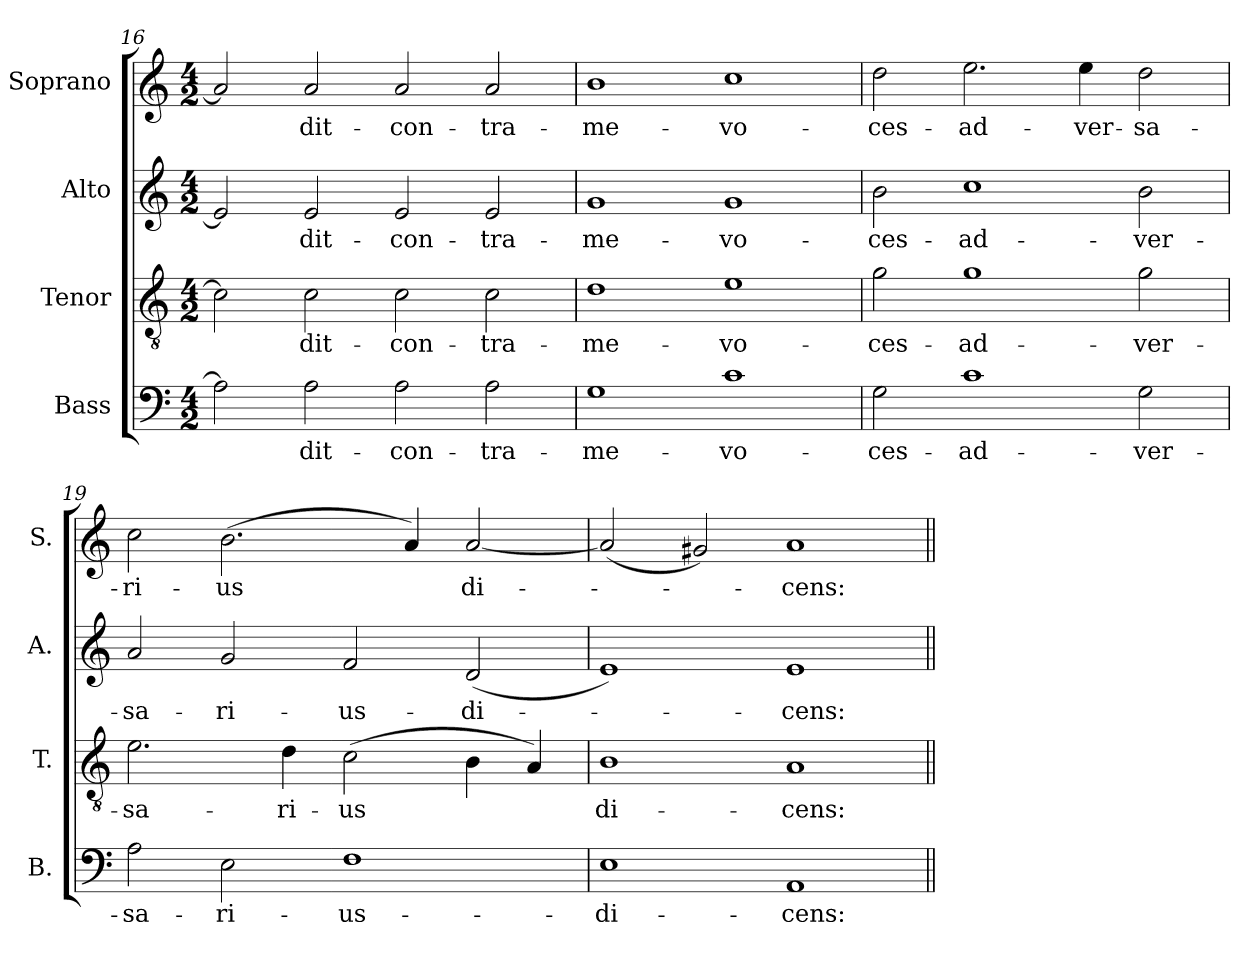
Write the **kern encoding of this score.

**kern	**text	**kern	**text	**kern	**text	**kern	**text
*part4	*part4	*part3	*part3	*part2	*part2	*part1	*part1
*staff4	*staff4	*staff3	*staff3	*staff2	*staff2	*staff1	*staff1
*I"Bass	*	*I"Tenor	*	*I"Alto	*	*I"Soprano	*
*I'B.	*	*I'T.	*	*I'A.	*	*I'S.	*
*clefF4	*	*clefGv2	*	*clefG2	*	*clefG2	*
*	*	*ITrd7c12	*	*	*	*	*
*k[]	*	*k[]	*	*k[]	*	*k[]	*
*C:	*	*C:	*	*C:	*	*C:	*
*M4/2	*	*M4/2	*	*M4/2	*	*M4/2	*
=16	=16	=16	=16	=16	=16	=16	=16
2Ai\]	.	2Ci\]	.	2ei/]	.	2ai/]	.
!	!LO:LY:b:color=#000000	!	!	!	!	!	!
!	!	!	!LO:LY:b:color=#000000	!	!	!	!
!	!	!	!	!	!LO:LY:b:color=#000000	!	!
!	!	!	!	!	!	!	!LO:LY:b:color=#000000
2Ai\	-dit-	2Ci\	-dit-	2ei/	-dit-	2ai/	-dit-
!	!LO:LY:b:color=#000000	!	!	!	!	!	!
!	!	!	!LO:LY:b:color=#000000	!	!	!	!
!	!	!	!	!	!LO:LY:b:color=#000000	!	!
!	!	!	!	!	!	!	!LO:LY:b:color=#000000
2Ai\	-con-	2Ci\	-con-	2ei/	-con-	2ai/	-con-
!	!LO:LY:b:color=#000000	!	!	!	!	!	!
!	!	!	!LO:LY:b:color=#000000	!	!	!	!
!	!	!	!	!	!LO:LY:b:color=#000000	!	!
!	!	!	!	!	!	!	!LO:LY:b:color=#000000
2Ai\	-tra-	2Ci\	-tra-	2ei/	-tra-	2ai/	-tra-
=17	=17	=17	=17	=17	=17	=17	=17
!	!LO:LY:b:color=#000000	!	!	!	!	!	!
!	!	!	!LO:LY:b:color=#000000	!	!	!	!
!	!	!	!	!	!LO:LY:b:color=#000000	!	!
!	!	!	!	!	!	!	!LO:LY:b:color=#000000
1Gi	-me-	1Di	-me-	1gi	-me-	1bi	-me-
!	!LO:LY:b:color=#000000	!	!	!	!	!	!
!	!	!	!LO:LY:b:color=#000000	!	!	!	!
!	!	!	!	!	!LO:LY:b:color=#000000	!	!
!	!	!	!	!	!	!	!LO:LY:b:color=#000000
1ci	-vo-	1Ei	-vo-	1gi	-vo-	1cci	-vo-
=18	=18	=18	=18	=18	=18	=18	=18
!	!LO:LY:b:color=#000000	!	!	!	!	!	!
!	!	!	!LO:LY:b:color=#000000	!	!	!	!
!	!	!	!	!	!LO:LY:b:color=#000000	!	!
!	!	!	!	!	!	!	!LO:LY:b:color=#000000
2Gi\	-ces-	2Gi\	-ces-	2bi\	-ces-	2ddi\	-ces-
!	!LO:LY:b:color=#000000	!	!	!	!	!	!
!	!	!	!LO:LY:b:color=#000000	!	!	!	!
!	!	!	!	!	!LO:LY:b:color=#000000	!	!
!	!	!	!	!	!	!	!LO:LY:b:color=#000000
1ci	-ad-	1Gi	-ad-	1cci	-ad-	2.eei\	-ad-
!	!	!	!	!	!	!	!LO:LY:b:color=#000000
.	.	.	.	.	.	4eei\	-ver-
!	!LO:LY:b:color=#000000	!	!	!	!	!	!
!	!	!	!LO:LY:b:color=#000000	!	!	!	!
!	!	!	!	!	!LO:LY:b:color=#000000	!	!
!	!	!	!	!	!	!	!LO:LY:b:color=#000000
2Gi\	-ver-	2Gi\	-ver-	2bi\	-ver-	2ddi\	-sa-
=19	=19	=19	=19	=19	=19	=19	=19
!	!LO:LY:b:color=#000000	!	!	!	!	!	!
!	!	!	!LO:LY:b:color=#000000	!	!	!	!
!	!	!	!	!	!LO:LY:b:color=#000000	!	!
!	!	!	!	!	!	!	!LO:LY:b:color=#000000
2Ai\	-sa-	2.Ei\	-sa-	2ai/	-sa-	2cci\	-ri-
!	!LO:LY:b:color=#000000	!	!	!	!	!	!
!	!	!	!	!	!LO:LY:b:color=#000000	!	!
!	!	!	!	!	!	!	!LO:LY:b:color=#000000
2Ei\	-ri-	.	.	2gi/	-ri-	(2.bi\	-us
!	!	!	!LO:LY:b:color=#000000	!	!	!	!
.	.	4Di\	-ri-	.	.	.	.
!	!LO:LY:b:color=#000000	!	!	!	!	!	!
!	!	!	!LO:LY:b:color=#000000	!	!	!	!
!	!	!	!	!	!LO:LY:b:color=#000000	!	!
1Fi	-us-	(2Ci\	-us	2fi/	-us-	.	.
.	.	.	.	.	.	4ai/)	.
!	!	!	!	!	!LO:LY:b:color=#000000	!	!
!	!	!	!	!	!	!	!LO:LY:b:color=#000000
.	.	4BBi\	.	(2di/	-di-	[2ai/	di-
.	.	4AAi/)	.	.	.	.	.
=20	=20	=20	=20	=20	=20	=20	=20
!	!LO:LY:b:color=#000000	!	!	!	!	!	!
!	!	!	!LO:LY:b:color=#000000	!	!	!	!
1Ei	-di-	1BBi	di-	1ei)	.	(2ai/]	.
.	.	.	.	.	.	2g#Xi/)	.
!	!LO:LY:b:color=#000000	!	!	!	!	!	!
!	!	!	!LO:LY:b:color=#000000	!	!	!	!
!	!	!	!	!	!LO:LY:b:color=#000000	!	!
!	!	!	!	!	!	!	!LO:LY:b:color=#000000
1AAi	-cens:-	1AAi	-cens:-	1ei	-cens:-	1ai	-cens:-
=||	=||	=||	=||	=||	=||	=||	=||
*-	*-	*-	*-	*-	*-	*-	*-
